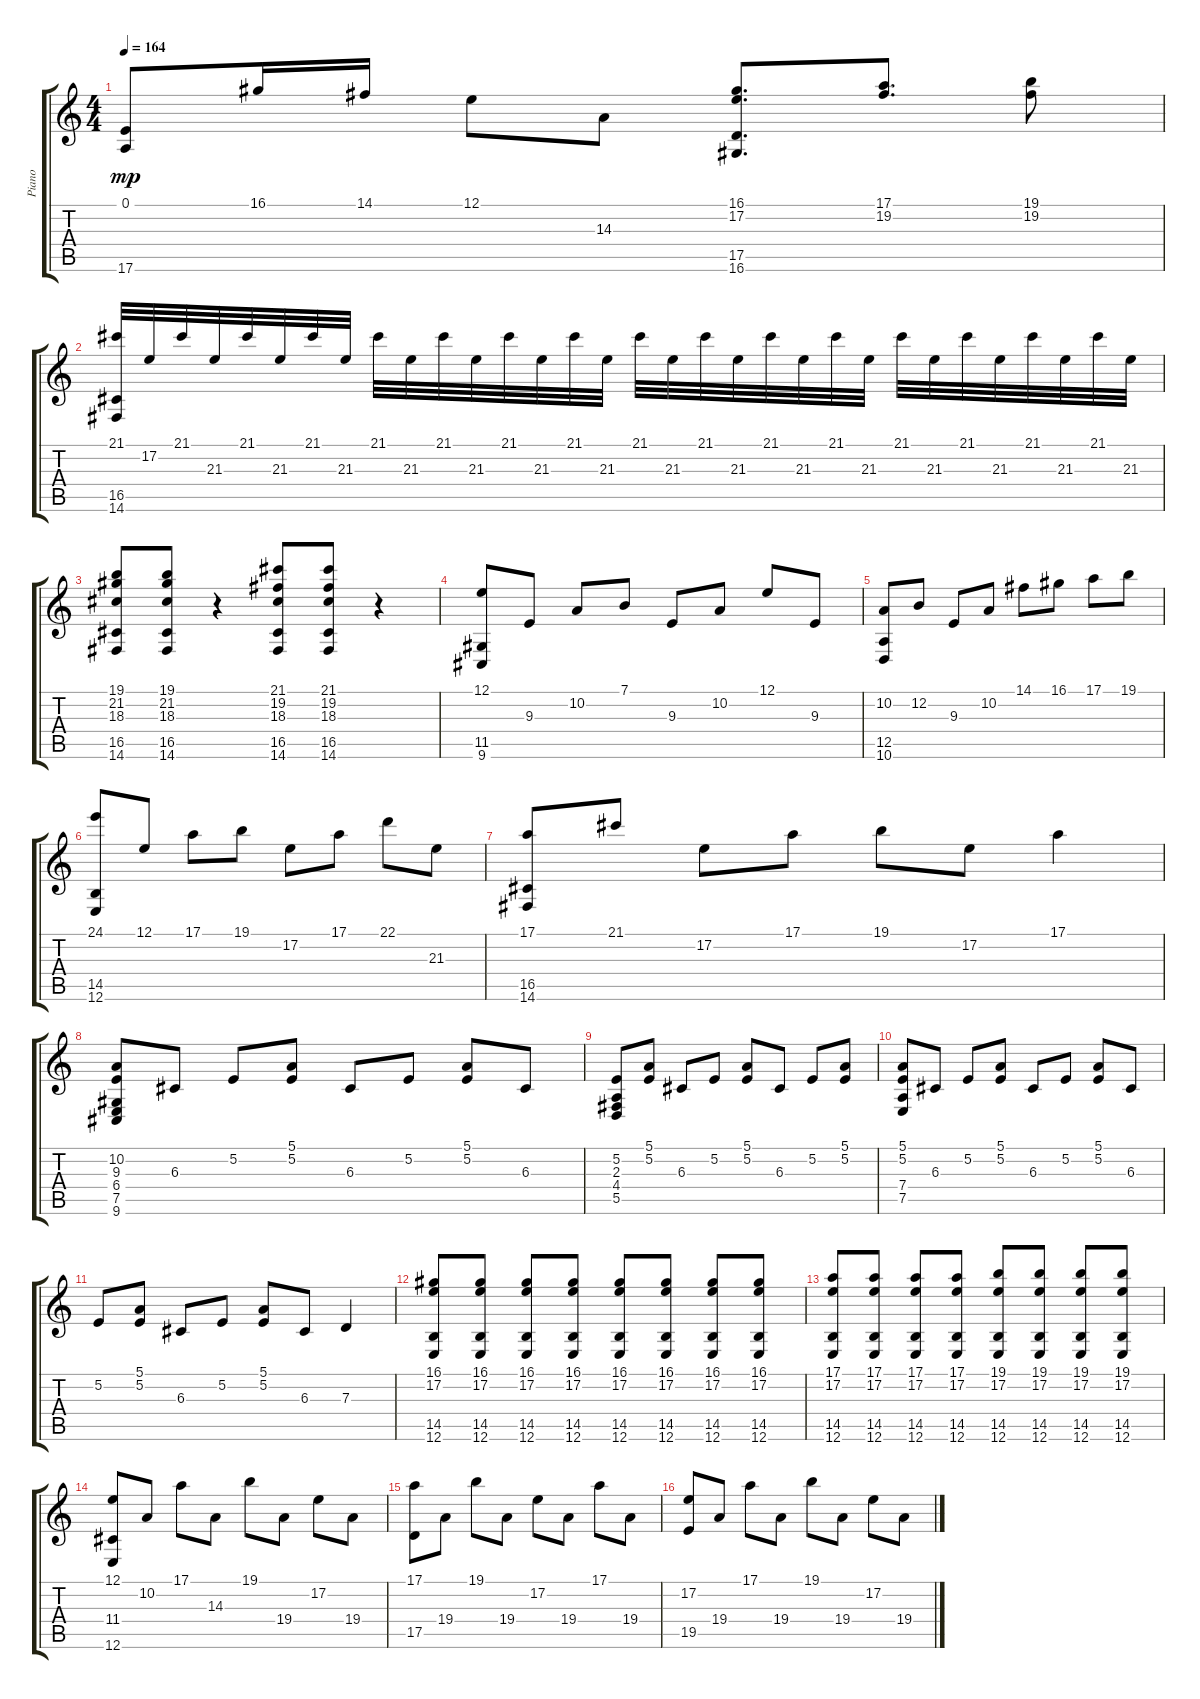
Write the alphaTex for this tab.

\track ("Piano" "Piano") {instrument acousticgrandpiano}
\staff {score tabs}
\tuning (E4 B3 G3 D3 A2 E2) {hide}
\ts (4 4)
\tempo 164
\clef g2
\ks c
(0.1 17.6).8{dy mp} 16.1.16 14.1.16 12.1.8 14.3.8 (16.1 17.2 17.5 16.6).8{d} (17.1 19.2).8{d} (19.1 19.2).8 |
(21.1 16.5 14.6).32 17.2.32 21.1.32 21.3.32 21.1.32 21.3.32 21.1.32 21.3.32 21.1.32 21.3.32 21.1.32 21.3.32 21.1.32 21.3.32 21.1.32 21.3.32 21.1.32 21.3.32 21.1.32 21.3.32 21.1.32 21.3.32 21.1.32 21.3.32 21.1.32 21.3.32 21.1.32 21.3.32 21.1.32 21.3.32 21.1.32 21.3.32 |
(19.1 21.2 18.3 16.5 14.6).8 (19.1 21.2 18.3 16.5 14.6).8 r.4 (21.1 19.2 18.3 16.5 14.6).8 (21.1 19.2 18.3 16.5 14.6).8 r.4 |
(12.1 11.5 9.6).8 9.3.8 10.2.8 7.1.8 9.3.8 10.2.8 12.1.8 9.3.8 |
(10.2 12.5 10.6).8 12.2.8 9.3.8 10.2.8 14.1.8 16.1.8 17.1.8 19.1.8 |
(24.1 14.5 12.6).8 12.1.8 17.1.8 19.1.8 17.2.8 17.1.8 22.1.8 21.3.8 |
(17.1 16.5 14.6).8 21.1.8 17.2.8 17.1.8 19.1.8 17.2.8 17.1.4 |
(10.2 9.3 6.4 7.5 9.6).8 6.3.8 5.2.8 (5.1 5.2).8 6.3.8 5.2.8 (5.1 5.2).8 6.3.8 |
(5.2 2.3 4.4 5.5).8 (5.1 5.2).8 6.3.8 5.2.8 (5.1 5.2).8 6.3.8 5.2.8 (5.1 5.2).8 |
(5.1 5.2 7.4 7.5).8 6.3.8 5.2.8 (5.1 5.2).8 6.3.8 5.2.8 (5.1 5.2).8 6.3.8 |
5.2.8 (5.1 5.2).8 6.3.8 5.2.8 (5.1 5.2).8 6.3.8 7.3.4 |
(16.1 17.2 14.5 12.6).8 (16.1 17.2 14.5 12.6).8 (16.1 17.2 14.5 12.6).8 (16.1 17.2 14.5 12.6).8 (16.1 17.2 14.5 12.6).8 (16.1 17.2 14.5 12.6).8 (16.1 17.2 14.5 12.6).8 (16.1 17.2 14.5 12.6).8 |
(17.1 17.2 14.5 12.6).8 (17.1 17.2 14.5 12.6).8 (17.1 17.2 14.5 12.6).8 (17.1 17.2 14.5 12.6).8 (19.1 17.2 14.5 12.6).8 (19.1 17.2 14.5 12.6).8 (19.1 17.2 14.5 12.6).8 (19.1 17.2 14.5 12.6).8 |
(12.1 11.4 12.6).8 10.2.8 17.1.8 14.3.8 19.1.8 19.4.8 17.2.8 19.4.8 |
(17.1 17.5).8 19.4.8 19.1.8 19.4.8 17.2.8 19.4.8 17.1.8 19.4.8 |
(17.2 19.5).8 19.4.8 17.1.8 19.4.8 19.1.8 19.4.8 17.2.8 19.4.8
